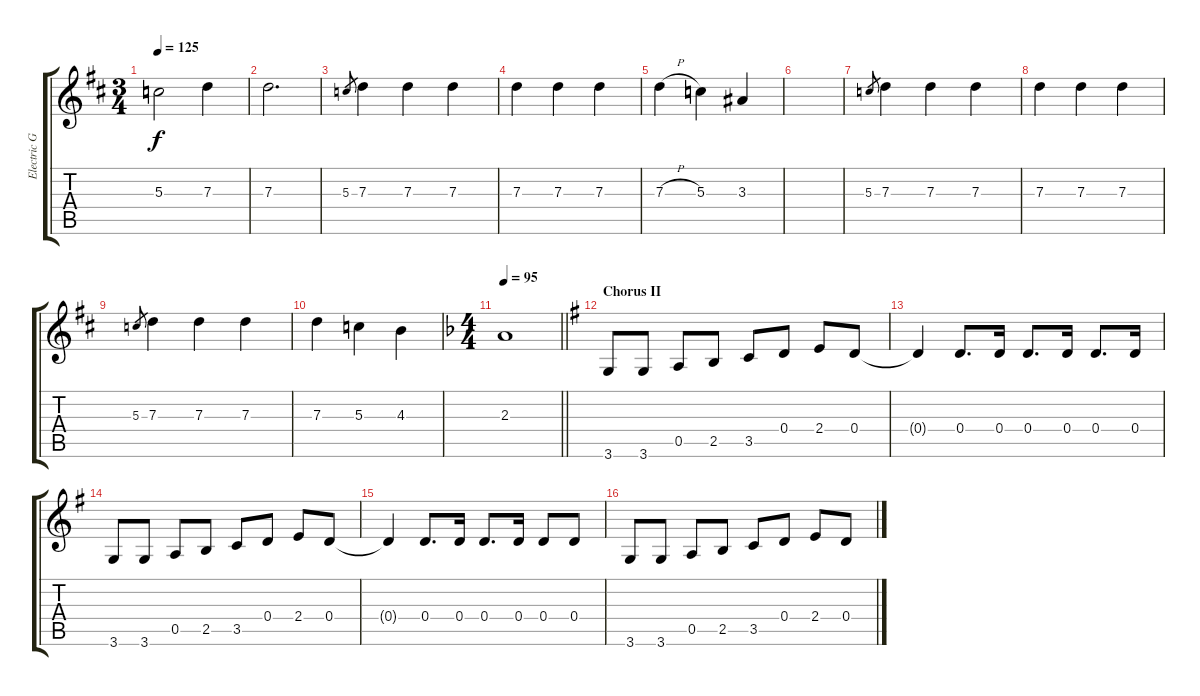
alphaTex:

\track ("Electric Guitar" "Electric G") {instrument overdrivenguitar}
\staff {score tabs}
\tuning (E4 B3 G3 D3 A2 E2) {hide}
\ts (3 4)
\tempo 125
\clef g2
\ks d
5.3.2{dy f} 7.3.4 |
7.3.2{d} |
5.3.8{gr} 7.3.4 7.3.4 7.3.4 |
7.3.4 7.3.4 7.3.4 |
7.3{h}.4 5.3.4 3.3.4 |
|
5.3.8{gr} 7.3.4 7.3.4 7.3.4 |
7.3.4 7.3.4 7.3.4 |
5.3.8{gr} 7.3.4 7.3.4 7.3.4 |
7.3.4 5.3.4 4.3.4 |
\ts (4 4)
\tempo 95
\barLineRight lightlight
\ks f
2.3.1 |
\section ("" "Chorus II")
\ks g
3.6.8 3.6.8 0.5.8 2.5.8 3.5.8 0.4.8 2.4.8 0.4.8 |
0.4{t}.4 0.4.8{d} 0.4.16 0.4.8{d} 0.4.16 0.4.8{d} 0.4.16 |
3.6.8 3.6.8 0.5.8 2.5.8 3.5.8 0.4.8 2.4.8 0.4.8 |
0.4{t}.4 0.4.8{d} 0.4.16 0.4.8{d} 0.4.16 0.4.8 0.4.8 |
3.6.8 3.6.8 0.5.8 2.5.8 3.5.8 0.4.8 2.4.8 0.4.8
